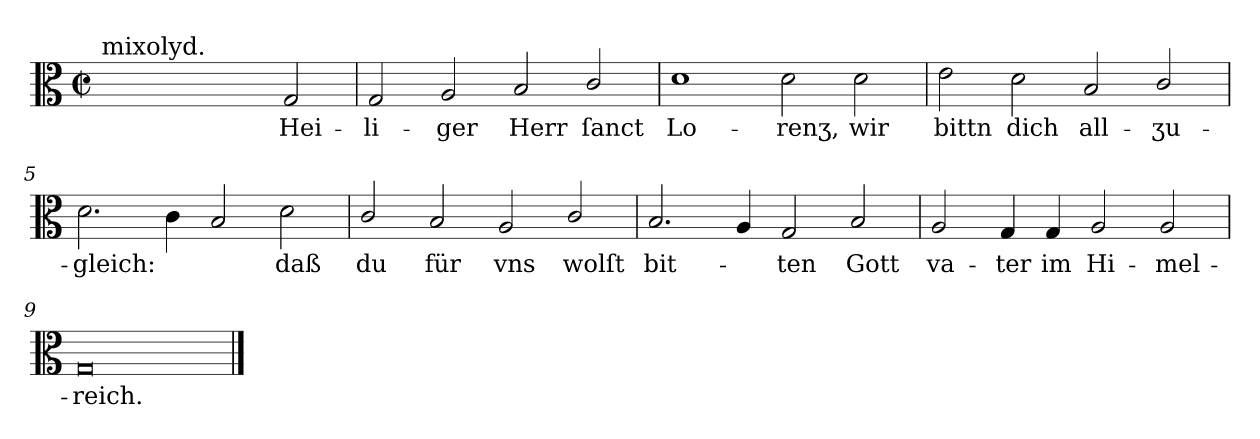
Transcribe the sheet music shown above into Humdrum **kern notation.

**kern	**text
*part1	*part1
*staff1	*staff1
*clefC3	*
*k[]	*
*G:mix	*
*M4/2	*
*met(c|)	*
=1	=1
!LO:TX:a:t=mixolyd.	!
1ryy	.
2ryy	.
2G	Hei-
=2	=2
2G	-li-
2A	-ger
2B	Herr
2c/	ſanct
=3	=3
1d	Lo-
2d	-renʒ,
2d	wir
=4	=4
2e	bittn
2d	dich
2B	all-
2c/	-ʒu-
=5	=5
2.d	-gleich:
4c	.
2B	.
2d	daß
=6	=6
2c/	du
2B	für
2A	vns
2c/	wolſt
=7	=7
2.B	bit-
4A	.
2G	-ten
2B	Gott
=8	=8
2A	va-
4G	-ter
4G	im
2A	Hi-
2A	-mel-
=9	=9
0G/	-reich.
==	==
*-	*-
